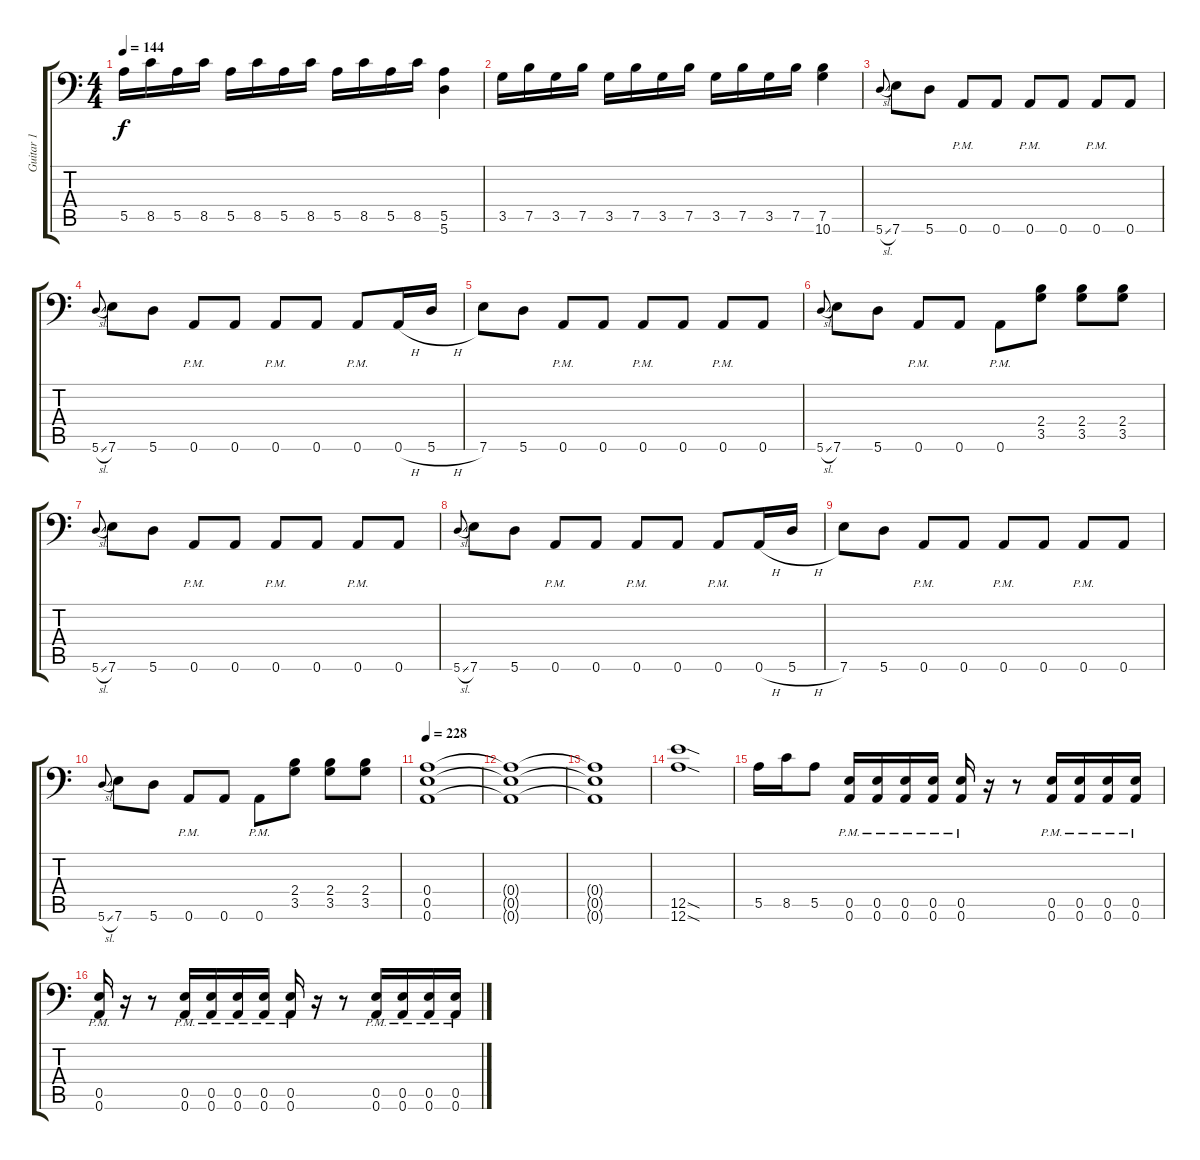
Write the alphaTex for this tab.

\track ("Guitar 1" "Guitar 1") {instrument distortionguitar}
\staff {score tabs}
\tuning (B3 Gb3 D3 A2 E2 A1) {hide}
\ts (4 4)
\tempo 144
\clef f4
\ks c
5.5.16{dy f} 8.5.16 5.5.16 8.5.16 5.5.16 8.5.16 5.5.16 8.5.16 5.5.16 8.5.16 5.5.16 8.5.16 (5.5 5.6).4 |
3.5.16 7.5.16 3.5.16 7.5.16 3.5.16 7.5.16 3.5.16 7.5.16 3.5.16 7.5.16 3.5.16 7.5.16 (7.5 10.6).4 |
5.6{sl}.8{gr onbeat} 7.6.8 5.6.8 0.6{pm}.8 0.6.8 0.6{pm}.8 0.6.8 0.6{pm}.8 0.6.8 |
5.6{sl}.8{gr onbeat} 7.6.8 5.6.8 0.6{pm}.8 0.6.8 0.6{pm}.8 0.6.8 0.6{pm}.8 0.6{h}.16 5.6{h}.16 |
7.6.8 5.6.8 0.6{pm}.8 0.6.8 0.6{pm}.8 0.6.8 0.6{pm}.8 0.6.8 |
5.6{sl}.8{gr onbeat} 7.6.8 5.6.8 0.6{pm}.8 0.6.8 0.6{pm}.8 (2.4 3.5).8 (2.4 3.5).8 (2.4 3.5).8 |
5.6{sl}.8{gr onbeat} 7.6.8 5.6.8 0.6{pm}.8 0.6.8 0.6{pm}.8 0.6.8 0.6{pm}.8 0.6.8 |
5.6{sl}.8{gr onbeat} 7.6.8 5.6.8 0.6{pm}.8 0.6.8 0.6{pm}.8 0.6.8 0.6{pm}.8 0.6{h}.16 5.6{h}.16 |
7.6.8 5.6.8 0.6{pm}.8 0.6.8 0.6{pm}.8 0.6.8 0.6{pm}.8 0.6.8 |
5.6{sl}.8{gr onbeat} 7.6.8 5.6.8 0.6{pm}.8 0.6.8 0.6{pm}.8 (2.4 3.5).8 (2.4 3.5).8 (2.4 3.5).8 |
\tempo 228
(0.4 0.5 0.6).1 |
(0.4{t} 0.5{t} 0.6{t}).1 |
(0.4{t} 0.5{t} 0.6{t}).1 |
(12.5{sod} 12.6{sod}).1 |
5.5.16 8.5.16 5.5.8 (0.5{pm} 0.6{pm}).16 (0.5{pm} 0.6{pm}).16 (0.5{pm} 0.6{pm}).16 (0.5{pm} 0.6{pm}).16 (0.5{pm} 0.6{pm}).16 r.16 r.8 (0.5{pm} 0.6{pm}).16 (0.5{pm} 0.6{pm}).16 (0.5{pm} 0.6{pm}).16 (0.5{pm} 0.6{pm}).16 |
(0.5{pm} 0.6{pm}).16 r.16 r.8 (0.5{pm} 0.6{pm}).16 (0.5{pm} 0.6{pm}).16 (0.5{pm} 0.6{pm}).16 (0.5{pm} 0.6{pm}).16 (0.5{pm} 0.6{pm}).16 r.16 r.8 (0.5{pm} 0.6{pm}).16 (0.5{pm} 0.6{pm}).16 (0.5{pm} 0.6{pm}).16 (0.5{pm} 0.6{pm}).16
